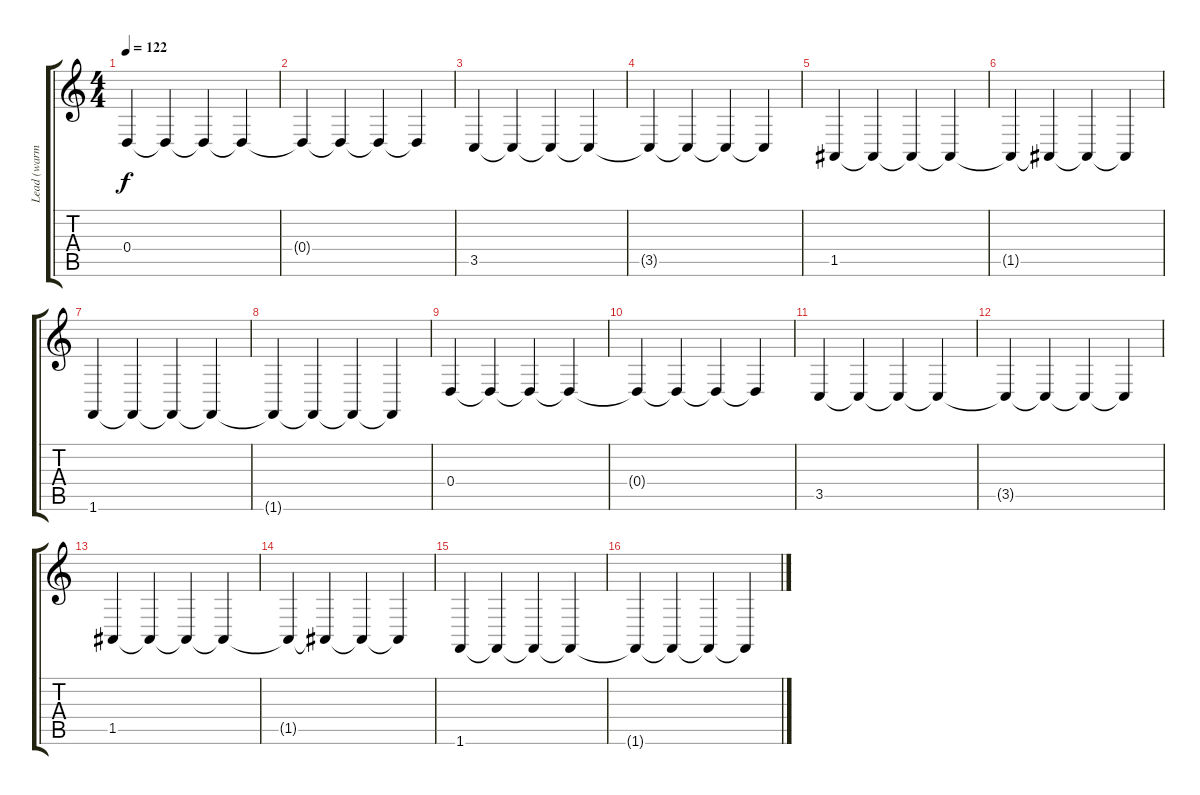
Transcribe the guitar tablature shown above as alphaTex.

\track ("Lead (warm)" "Lead (warm") {instrument pad2warm}
\staff {score tabs}
\tuning (E4 B3 G3 D3 A2 E2) {hide}
\ts (4 4)
\tempo 122
\clef g2
\ks c
0.4.4{dy f instrument pad2warm} 0.4{t}.4 0.4{t}.4 0.4{t}.4 |
0.4{t}.4 0.4{t}.4 0.4{t}.4 0.4{t}.4 |
3.5.4 3.5{t}.4 3.5{t}.4 3.5{t}.4 |
3.5{t}.4 3.5{t}.4 3.5{t}.4 3.5{t}.4 |
1.5.4 1.5{t}.4 1.5{t}.4 1.5{t}.4 |
1.5{t}.4 1.5{t}.4 1.5{t}.4 1.5{t}.4 |
1.6.4 1.6{t}.4 1.6{t}.4 1.6{t}.4 |
1.6{t}.4 1.6{t}.4 1.6{t}.4 1.6{t}.4 |
0.4.4 0.4{t}.4 0.4{t}.4 0.4{t}.4 |
0.4{t}.4 0.4{t}.4 0.4{t}.4 0.4{t}.4 |
3.5.4 3.5{t}.4 3.5{t}.4 3.5{t}.4 |
3.5{t}.4 3.5{t}.4 3.5{t}.4 3.5{t}.4 |
1.5.4 1.5{t}.4 1.5{t}.4 1.5{t}.4 |
1.5{t}.4 1.5{t}.4 1.5{t}.4 1.5{t}.4 |
1.6.4 1.6{t}.4 1.6{t}.4 1.6{t}.4 |
1.6{t}.4 1.6{t}.4 1.6{t}.4 1.6{t}.4
